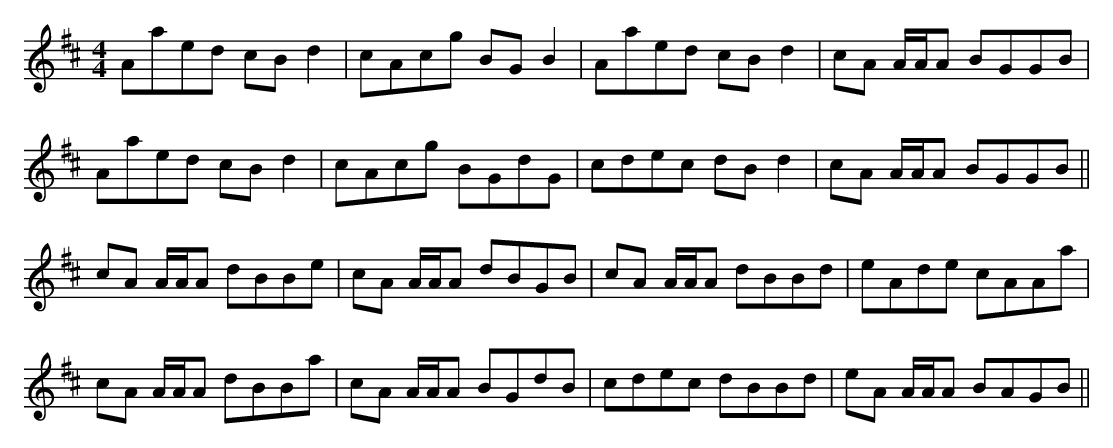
X:1
M:4/4
K:Amix
Aaed cB d2 | cAcg BG B2 | Aaed cB d2 | cA A/A/A BGGB |
Aaed cB d2 | cAcg BGdG | cdec dB d2 | cA A/A/A BGGB ||
cA A/A/A dBBe | cA A/A/A dBGB | cA A/A/A dBBd | eAde cAAa|
cA A/A/A dBBa | cA A/A/A BGdB | cdec dBBd | eA A/A/A BAGB||
